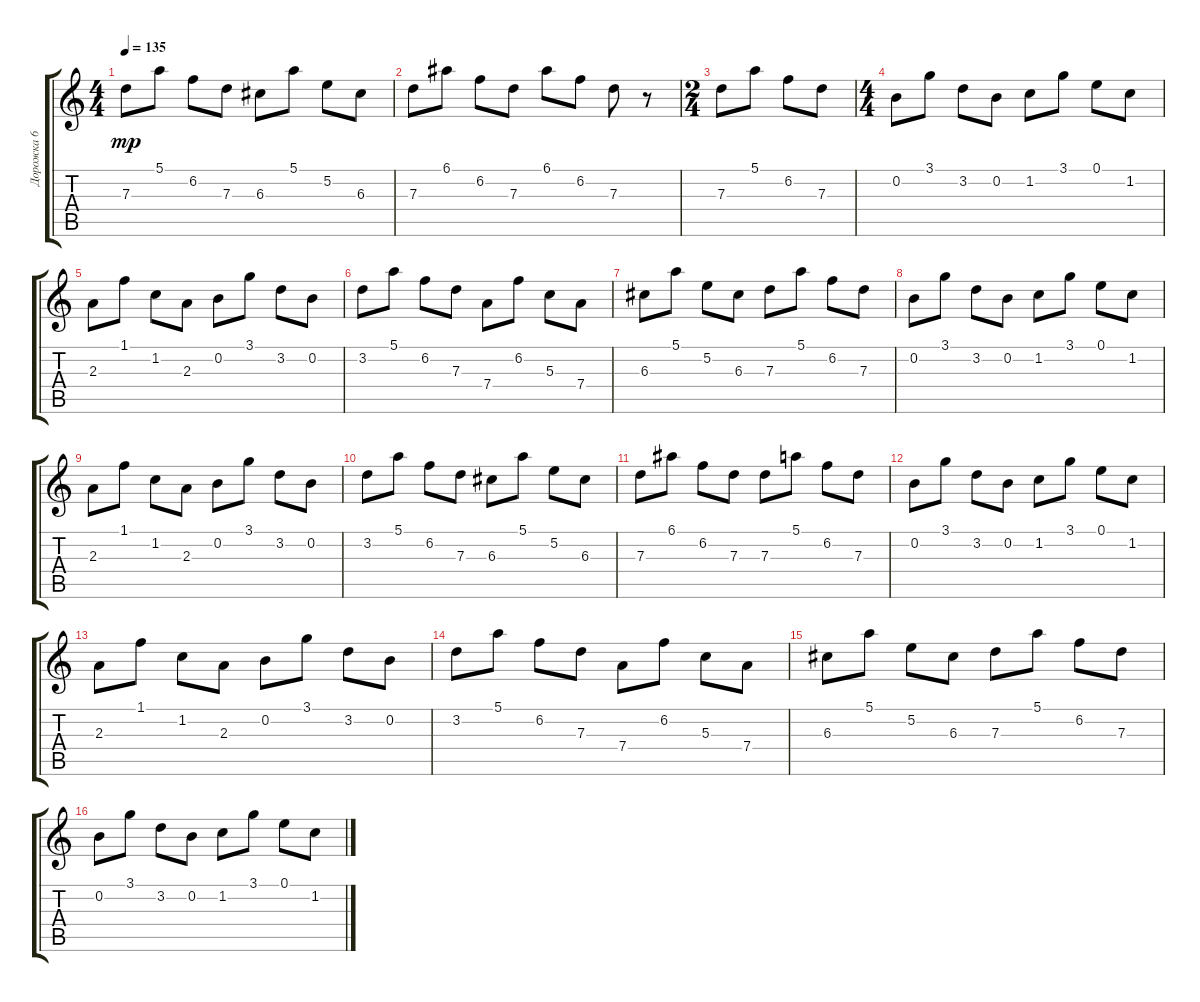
\track ("Дорожка 6" "Дорожка 6") {instrument overdrivenguitar}
\staff {score tabs}
\tuning (E4 B3 G3 D3 A2 E2) {hide}
\ts (4 4)
\tempo 135
\clef g2
\ks c
7.3.8{dy mp} 5.1.8 6.2.8 7.3.8 6.3.8 5.1.8 5.2.8 6.3.8 |
7.3.8 6.1.8 6.2.8 7.3.8 6.1.8 6.2.8 7.3.8 r.8 |
\ts (2 4)
7.3.8 5.1.8 6.2.8 7.3.8 |
\ts (4 4)
0.2.8 3.1.8 3.2.8 0.2.8 1.2.8 3.1.8 0.1.8 1.2.8 |
2.3.8 1.1.8 1.2.8 2.3.8 0.2.8 3.1.8 3.2.8 0.2.8 |
3.2.8 5.1.8 6.2.8 7.3.8 7.4.8 6.2.8 5.3.8 7.4.8 |
6.3.8 5.1.8 5.2.8 6.3.8 7.3.8 5.1.8 6.2.8 7.3.8 |
0.2.8 3.1.8 3.2.8 0.2.8 1.2.8 3.1.8 0.1.8 1.2.8 |
2.3.8 1.1.8 1.2.8 2.3.8 0.2.8 3.1.8 3.2.8 0.2.8 |
3.2.8 5.1.8 6.2.8 7.3.8 6.3.8 5.1.8 5.2.8 6.3.8 |
7.3.8 6.1.8 6.2.8 7.3.8 7.3.8 5.1.8 6.2.8 7.3.8 |
0.2.8 3.1.8 3.2.8 0.2.8 1.2.8 3.1.8 0.1.8 1.2.8 |
2.3.8 1.1.8 1.2.8 2.3.8 0.2.8 3.1.8 3.2.8 0.2.8 |
3.2.8 5.1.8 6.2.8 7.3.8 7.4.8 6.2.8 5.3.8 7.4.8 |
6.3.8 5.1.8 5.2.8 6.3.8 7.3.8 5.1.8 6.2.8 7.3.8 |
0.2.8 3.1.8 3.2.8 0.2.8 1.2.8 3.1.8 0.1.8 1.2.8
